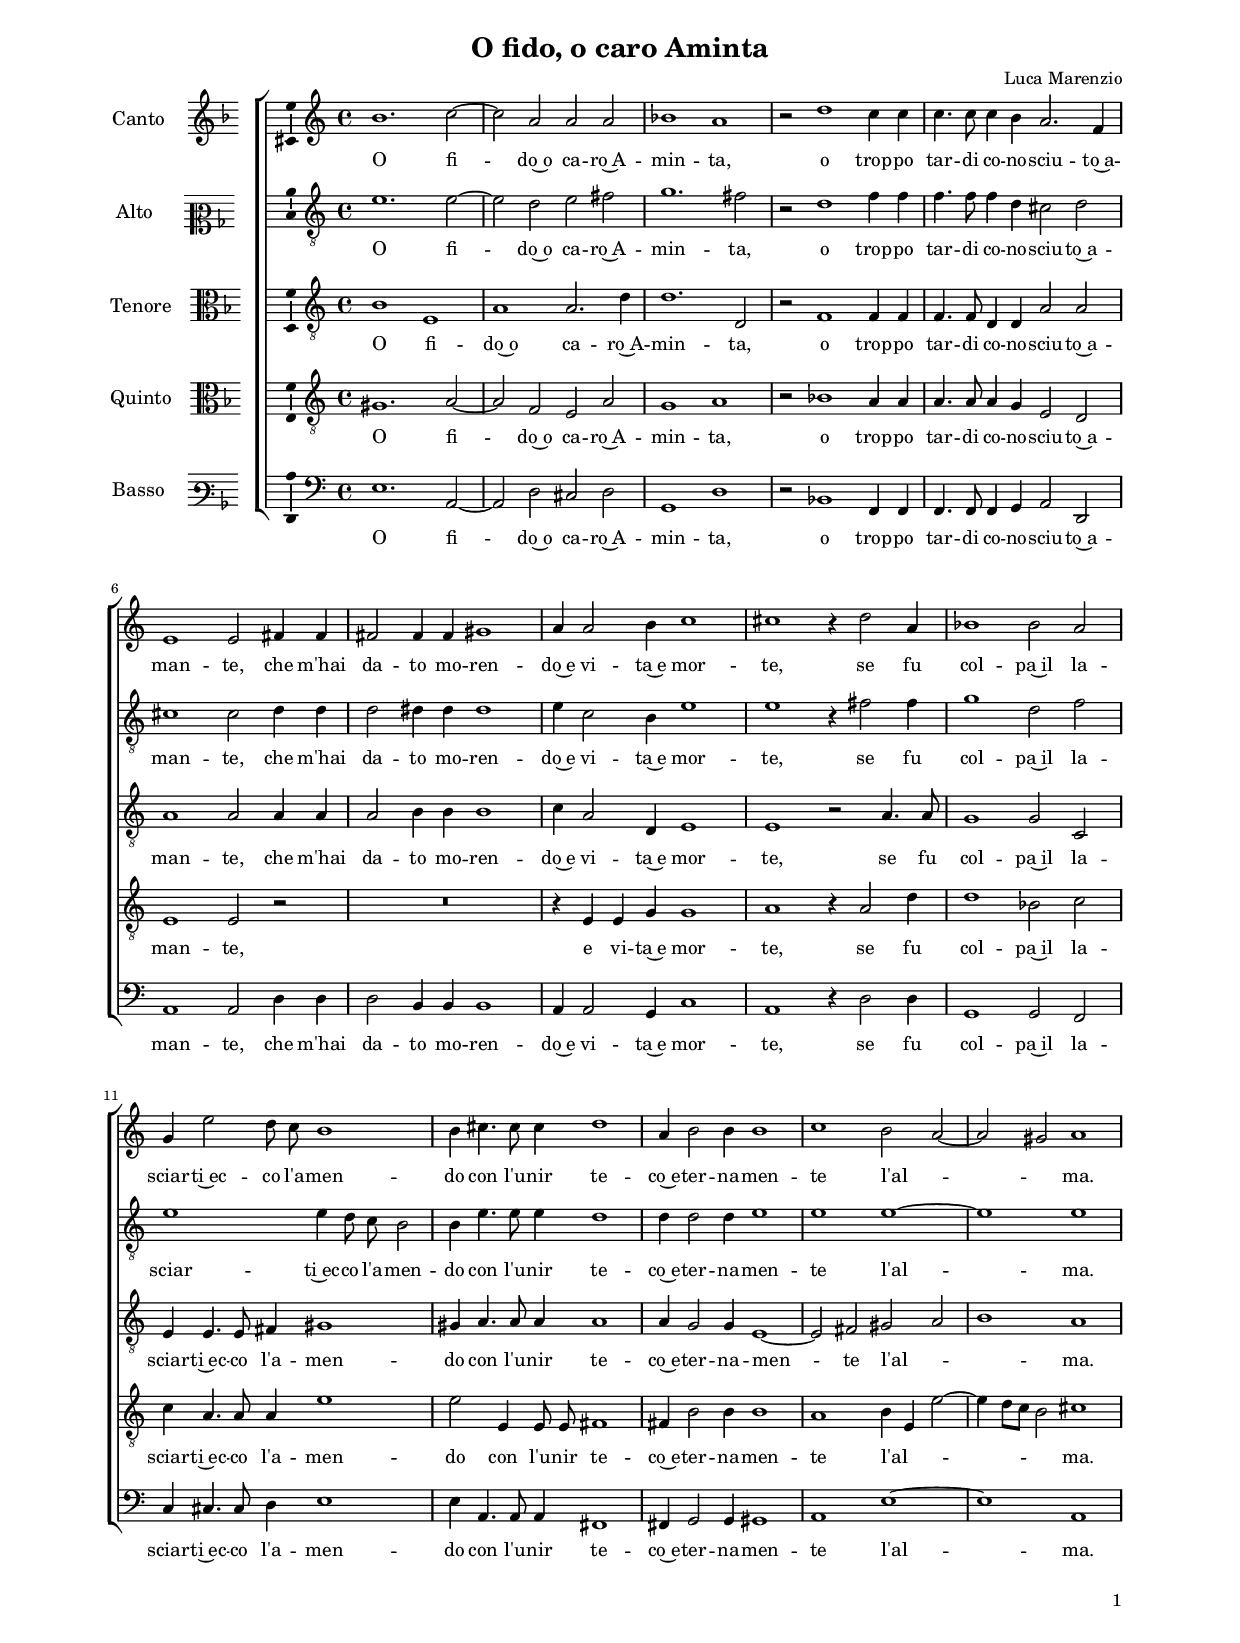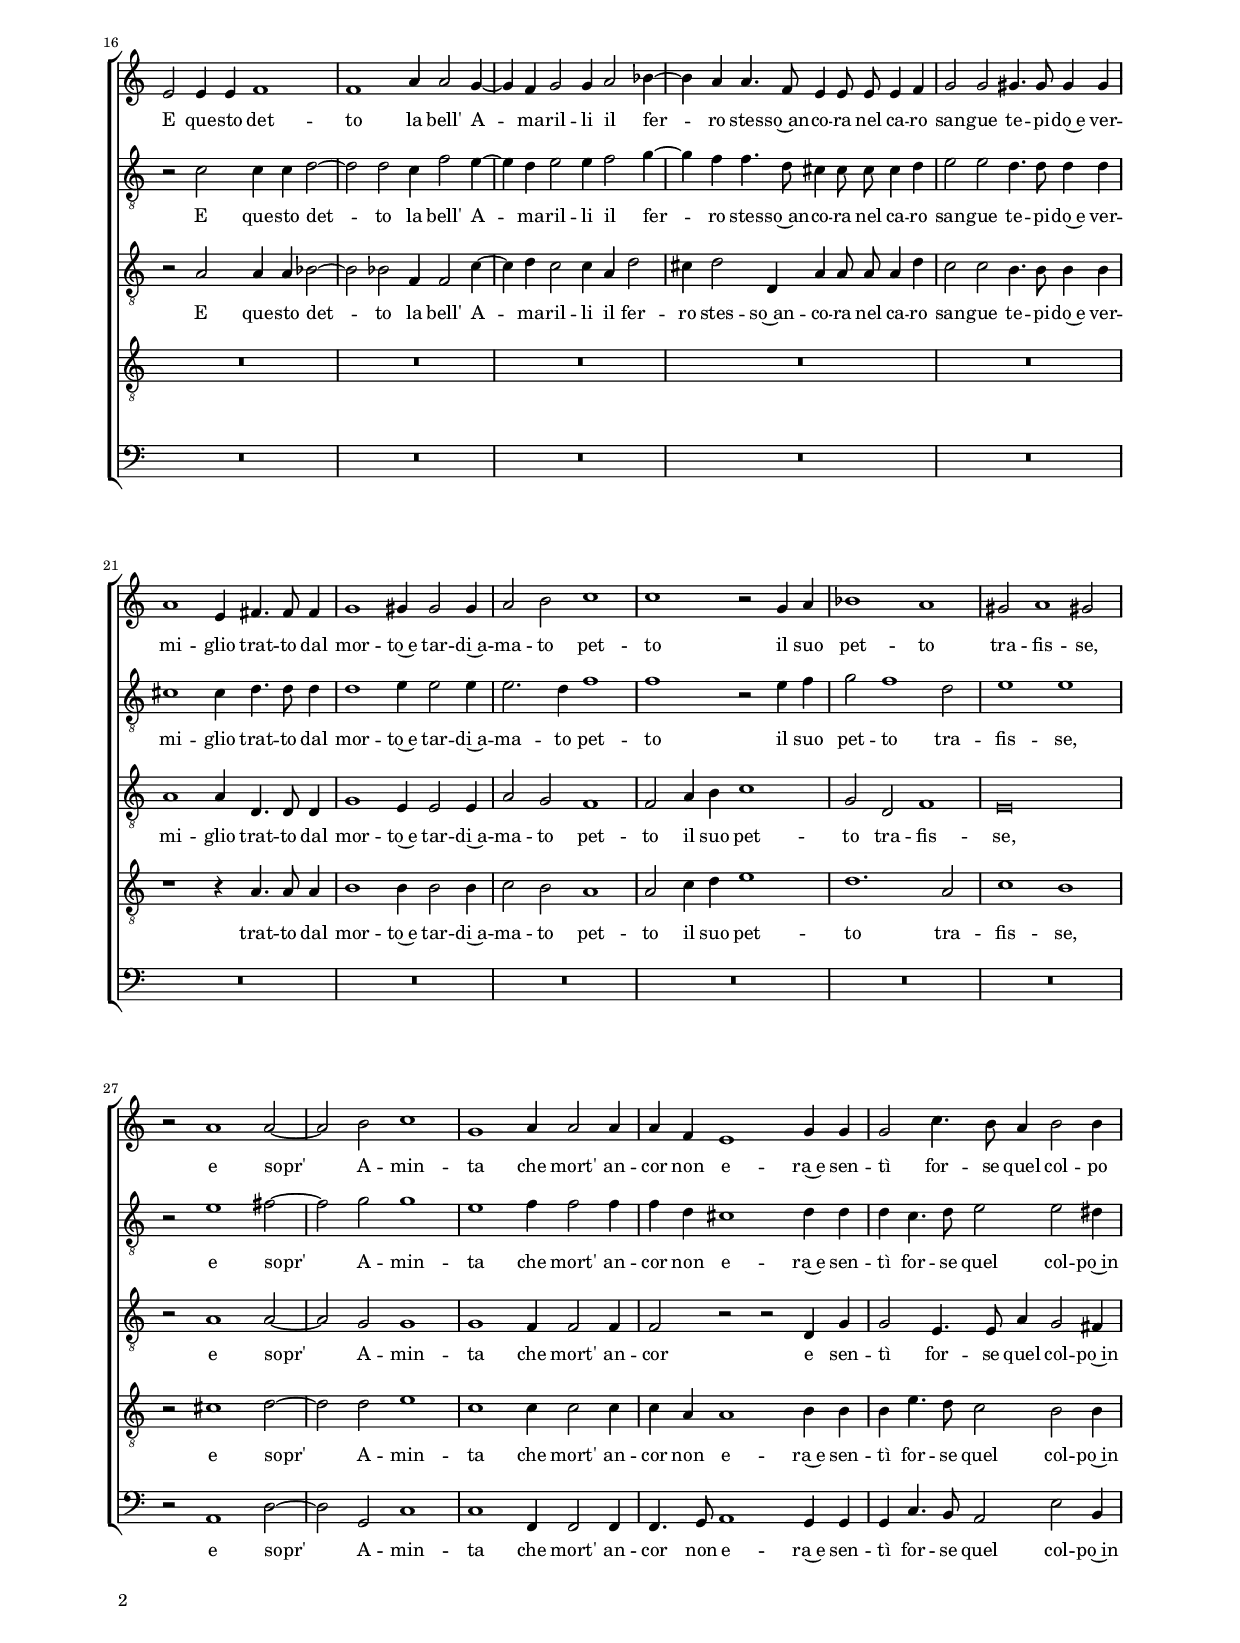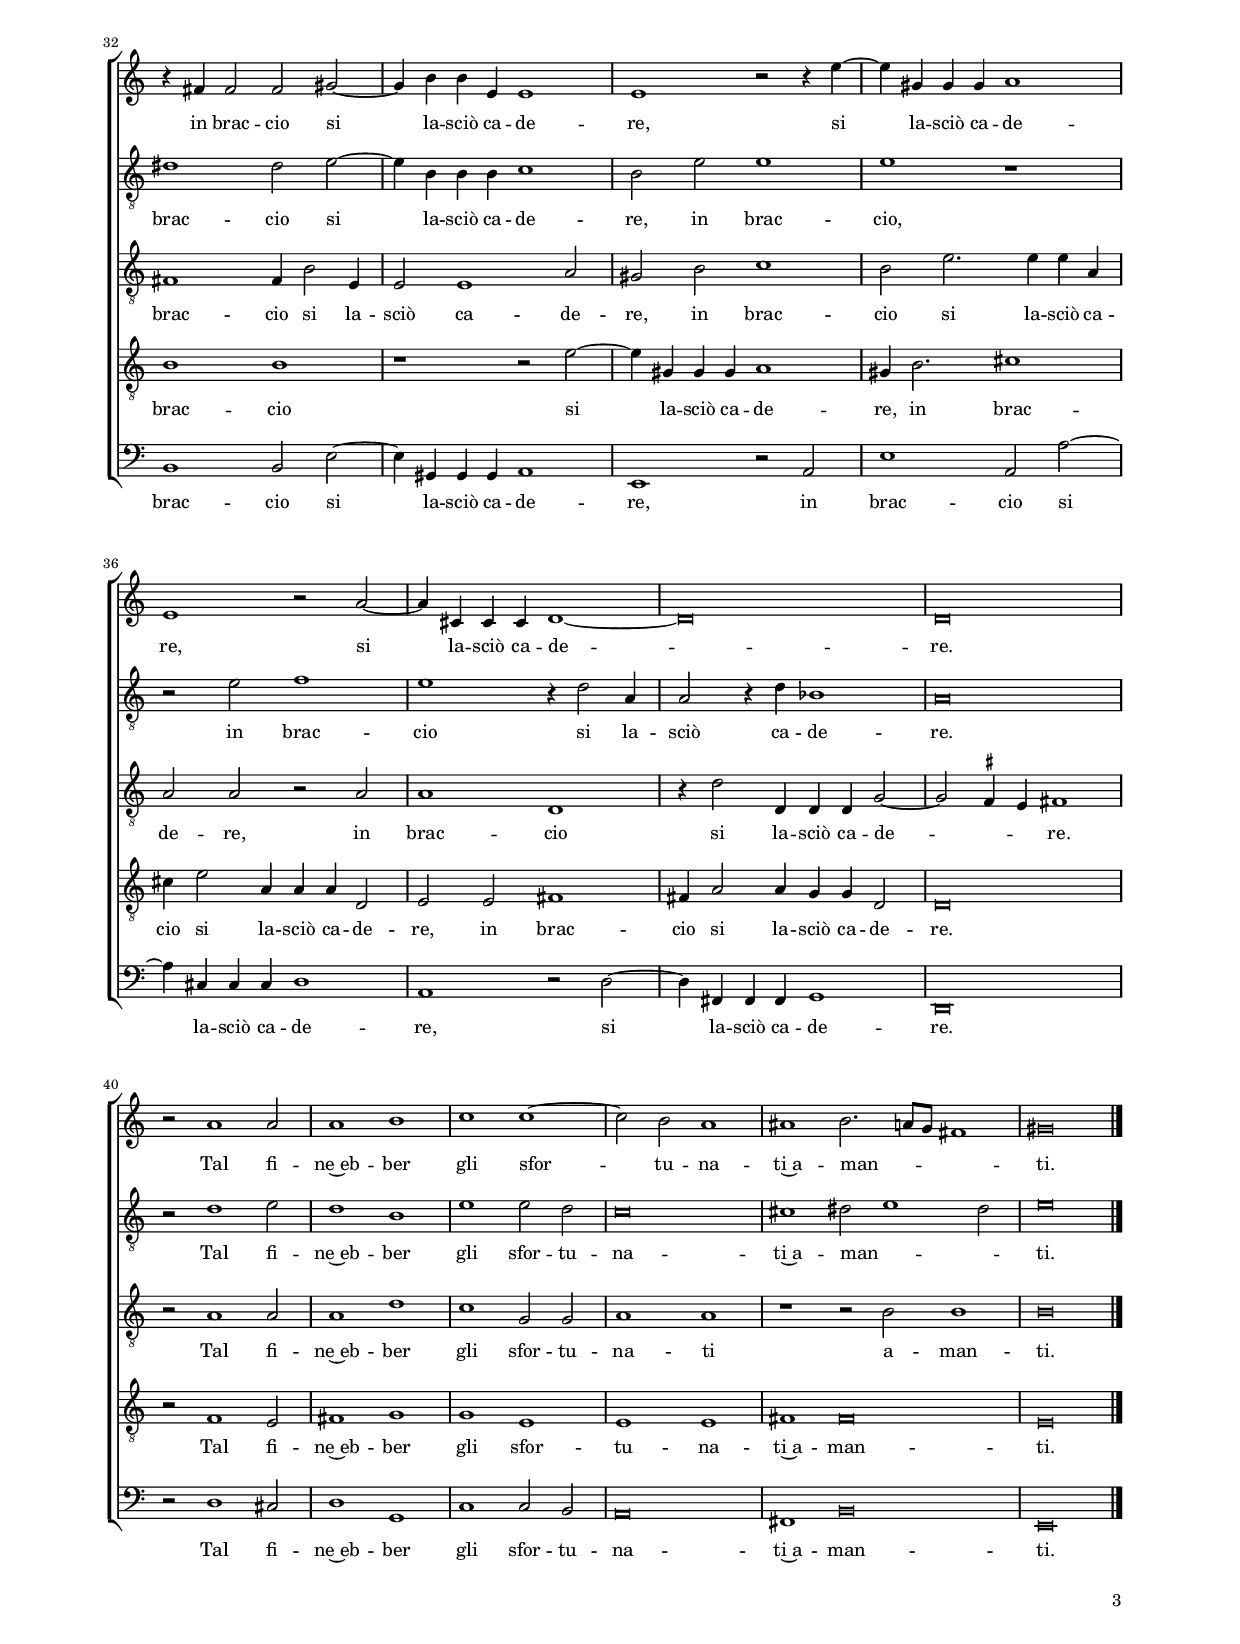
\header
{
  title="O fido, o caro Aminta"
  composer="Luca Marenzio"
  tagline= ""
}

\version "2.20.0"
\language deutsch
#(set-global-staff-size 15)
% #(set-default-paper-size "letter")
#(ly:set-option 'point-and-click #f)


\paper
	{
	top-margin = 1.8 \cm
	bottom-margin = 1.2 \cm
	left-margin = 2 \cm
	right-margin = 2 \cm
	ragged-bottom = ##f
	ragged-last-bottom = ##t
	print-page-number = ##f
	system-system-spacing = #'((basic-distance . 17) (minimum-distance . 14) (padding . 6) (strechability . 150))
    oddFooterMarkup=\markup   \fill-line { "" \fromproperty #'page:page-number-string }
    evenFooterMarkup=\markup  \fill-line { \fromproperty #'page:page-number-string "" }
    last-bottom-spacing = #'((basic-distance . 12) (minimum-distance . 7) (padding . 4))
	systems-per-page = 3
%   page-count = 3
%	min-systems-per-page = 3
%	print-all-headers = ##t
%	print-first-page-number = ##t
%	first-page-number = 1
	}

	
global = {
    \set Staff.autoBeaming = ##f
	\key f \major
	\time 4/4 \set Score.measureLength = #(ly:make-moment 2/1)
    \set Score.tempoHideNote = ##t
    \tempo 2 = 80
    \skip 1*2*43
    \set Score.measureLength = #(ly:make-moment 3/1)
    \skip 1*3
    \set Score.measureLength = #(ly:make-moment 2/1)
    \skip 1*2 \bar "|."
	}

	ficta = { \once \set suggestAccidentals = ##t }

	forget = #(define-music-function (music) (ly:music?) #{
		\accidentalStyle forget
		$music
		\accidentalStyle default
		#})

	m = \melisma
	me = \melismaEnd
%	\mark \markup { \override #'(style . baroque) { \note  #"breve" #1 = \note #"breve." #1 } }



incipitcantus = \markup { \score {
	{
	\set Staff.instrumentName = \markup { \fontsize #1 "Canto" }
	\key f \major
	\clef violin
	s4 \bar ""
	}
	\layout  {
	raggedright = ##t
	indent = 1.6 \cm
	line-width = 2.2\cm
	\context { \Staff \remove Time_signature_engraver }
	\override Staff.Clef.Y-extent = #'(0 . 0)
	}} \hspace #1 }

      
incipitaltus = \markup { \score {
	{
	\set Staff.instrumentName = \markup { \fontsize #1 "Alto" }
	\key f \major
	\clef mezzosoprano
	s4 \bar ""
	}
	\layout  {
	raggedright = ##t
	indent = 1.6 \cm
	line-width = 2.2\cm
	\context { \Staff \remove Time_signature_engraver }
	\override Staff.Clef.Y-extent = #'(0 . 0)
	}} \hspace #1 }


incipittenor = \markup { \score {
	{
	\set Staff.instrumentName = \markup { \fontsize #1 "Tenore" }
	\key f \major
	\clef alto
	s4 \bar ""
	}
	\layout  {
	raggedright = ##t
	indent = 1.6 \cm
	line-width = 2.2\cm
	\context { \Staff \remove Time_signature_engraver }
	\override Staff.Clef.Y-extent = #'(0 . 0)
	}} \hspace #1 }
      
      
incipitquintus = \markup { \score {
	{
	\set Staff.instrumentName = \markup { \fontsize #1 "Quinto" }
	\key f \major
	\clef alto
	s4 \bar ""
	}
	\layout  {
	raggedright = ##t
	indent = 1.6 \cm
	line-width = 2.2\cm
	\context { \Staff \remove Time_signature_engraver }
	\override Staff.Clef.Y-extent = #'(0 . 0)
	}} \hspace #1 }
      
      
incipitbassus = \markup { \score {
	{
	\set Staff.instrumentName = \markup { \fontsize #1 "Basso" }
	\key f \major
	\clef varbaritone
	s4 \bar ""
	}
	\layout  {
	raggedright = ##t
	indent = 1.6 \cm
	line-width = 2.2\cm
	\context { \Staff \remove Time_signature_engraver }
	\override Staff.Clef.Y-extent = #'(0 . 0)
	}} \hspace #1 }


cantus =  \relative c''
	{
	e1. f2~
	f2 d d d
	es1 d
	r2 g1 f4 f
%5
	f4. f8 f4 e d2. b4 |
	a1 a2 h4 h
	h2 h4 h cis1
	d4 d2 e4 f1
	fis1 r4 g2 d4
%10
	es1 es2 d |
	c4 a'2 g8 f e1
	e4 fis4. fis8 fis4 g1
	d4 e2 e4 e1
	f1 e2 d~
%15
	d2 cis d1 |
	a2 a4 a b1
	b1 d4 d2 c4~
	c4 b c2 c4 d2 es4~
	es4 d d4. b8 a4 a8 a a4 b
%20
	c2 c cis4. cis8 cis4 cis |
	d1 a4 h4. h8 h4
	c1 cis4 cis2 cis4
	d2 e f1
	f1 r2 c4 d
%25
	es1 d |
	cis2 d1 cis!2
	r2 d1 d2~
	d2 e2 f1
	c1 d4 d2 d4
%30
	d4 b a1 c4 c |
	c2 f4. e8 d4 e2 e4
    r4 h h2 h cis2~
    cis4 e4 e4 a, a1
	a1 r2 r4 a'~
%35
	a4 cis,4 cis cis d1 |
	a1 r2 d~
	d4 fis,4 fis fis g1~
	g\breve
	g\breve
%40
	r2 d'1 d2 |
	d1 e
	f1 f~
	f2 e d1
	dis1 e2. d8[ c] h1
%45
	cis\breve |
	}


altus =  \relative c'
    {
	a'1. a2~
	a2 g a h
	c1. h2
	r2 g1 b4 b
%5
	b4. b8 b4 g fis2 g |
	fis1 fis2 g4 g
	g2 gis4 gis gis1
	a4 f2 e4 a1
	a1 r4 h2 h4
%10
	c1 g2 b |
	a1 a4 g8 f e2
	e4 a4. a8 a4 g1
	g4 g2 g4 a1
	a1 a~
%15
	a1 a |
	r2 f f4 f g2~
	g2 g f4 b2 a4~
	a4 g a2 a4 b2 c4~
	c4 b b4. g8 fis4 fis8 fis fis4 g
%20
	a2 a g4. g8 g4 g |
	fis1 fis4 g4. g8 g4
	g1 a4 a2 a4
	a2. g4 b1
	b1 r2 a4 b
%25
	c2 b1 g2 |
	a1 a
	r2 a1 h2~
	h2 c c1
	a1 b4 b2 b4
%30
	b4 g fis1 g4 g |
	g4 f4. g8 a2 a gis4
	gis1 gis2 a~
	a4 e e e f1
	e2 a a1
%35
	a1 r |
	r2 a b1
	a1 r4 g2 d4
	d2 r4 g es1
	d\breve
%40
	r2 g1 a2 |
	g1 e
	a1 a2 g
	f\breve
	fis1 gis2 a1 gis2
%45
	a\breve |
	}


tenor =  \relative c'
	{
	e1 a,
	d1 d2. g4
	g1. g,2
	r2 b1 b4 b
%5
	b4. b8 g4 g d'2 d |
	d1 d2 d4 d
	d2 e4 e e1
	f4 d2 g,4 a1
	a1 r2 d4. d8
%10
	c1 c2 f, |
	a4 a4. a8 h4 cis1
	cis4 d4. d8 d4 d1
	d4 c2 c4 a1~
	a2 h cis d
%15
	e1 d |
	r2 d d4 d es2~
	es2 es b4 b2 f'4~
	f4 g f2 f4 d g2
	fis4 g2 g,4 d'4 d8 d d4 g
%20
	f2 f e4. e8 e4 e |
	d1 d4 g,4. g8 g4
	c1 a4 a2 a4
	d2 c b1
	b2 d4 e f1
%25
	c2 g b1 |
	a\breve
	r2 d1 d2~
	d2 c c1
	c1 b4 b2 b4
%30
	b2 r r g4 c |
	c2 a4. a8 d4 c2 h4
	h1 h4 e2 a,4
	a2 a1 d2
	cis2 e f1
%35
	e2 a2. a4 a d, |
	d2 d r d
	d1 g,
	r4 g'2 g,4 g4 g c2~
	c2 \ficta h4 a h!1
%40
	r2 d1 d2 |
	d1 g
	f1 c2 c
	d1 d
	r1 r2 e e1
%45
	e\breve |
	}


quintus  =  \relative c'
	{
	cis1. d2~
	d2 b a d
	c1 d
	r2 es1 d4 d
%5
	d4. d8 d4 c a2 g |
	a1 a2 r
	R\breve
	r4 a a c c1
	d1 r4 d2 g4
%10
	g1 es2 f |
	f4 d4. d8 d4 a'1
	a2 a,4 a8 a h1
	h4 e2 e4 e1
	d1 e4 a, a'2~
%15
	a4 g8[ f] e2 fis1 |
	R\breve
	R\breve
	R\breve
	R\breve
%20
	R\breve |
	r1 r4 d4. d8 d4
	e1 e4 e2 e4
	f2 e d1
	d2 f4 g a1
%25
	g1. d2 |
	f1 e
    r2 fis1 g2~
	g2 g a1
	f1 f4 f2 f4
%30
	f4 d d1 e4 e |
	e4 a4. g8 f2 e2 e4
	e1 e
	r1 r2 a~
	a4 cis, cis cis d1
%35
	cis4 e2. fis1 |
	fis4 a2 d,4 d4 d g,2
	a2 a h1
	h4 d2 d4 c4 c g2
	g\breve
%40
	r2 b1 a2 |
	h1 c
	c1 a
	a1 a
	h1 h\breve
%45
	a\breve |
	}


bassus  =  \relative c
	{
	a'1. d,2~
	d2 g fis g
	c,1 g'
	r2 es1 b4 b
%5
	b4. b8 b4 c d2 g, |
	d'1 d2 g4 g
	g2 e4 e e1
	d4 d2 c4 f1
	d1 r4 g2 g4
%10
	c,1 c2 b |
	f'4 fis4. fis8 g4 a1
	a4 d,4. d8 d4 h1
	h4 c2 c4 cis1
	d1 a'~
%15
	a1 d, |
	R\breve
	R\breve
	R\breve
	R\breve
%20
	R\breve |
	R\breve
	R\breve
	R\breve
	R\breve
%25
	R\breve |
	R\breve
	r2 d1 g2~
	g2 c, f1
	f1 b,4 b2 b4
%30
	b4. c8 d1 c4 c |
	c4 f4. e8 d2 a'2 e4
	e1 e2 a~
	a4 cis, cis cis d1
	a1 r2 d
%35
	a'1 d,2 d'~ |
	d4 fis, fis fis g1
	d1 r2 g~
	g4 h, h h c1
	g\breve
%40
	r2 g'1 fis2 |
	g1 c,
	f1 f2 e
	d\breve
	h1 e\breve
%45
	a,\breve |
	}


lyricscantus = \lyricmode {
	O fi -- do~o ca -- ro~A -- min -- ta,
    o trop -- po tar -- di co -- no -- sciu -- to~a -- man -- te,
    che m'hai da -- to mo -- ren -- do~e vi -- ta~e mor -- te,
    se fu col -- pa~il la -- sciar -- ti~ec -- co l'a -- men -- do
    con l'u -- nir te -- co~e -- ter -- na -- men -- te l'al -- _ _ ma.
    E que -- sto det -- to la bell' A -- ma -- ril -- li
    il fer -- ro stes -- so~an -- co -- ra
    nel ca -- ro san -- gue te -- pi -- do~e ver -- mi -- glio
    trat -- to dal mor -- to~e tar -- di~a -- ma -- to pet -- to
    il suo pet -- to tra -- fis -- se,
    e sopr' A -- min -- ta che mort' an -- cor non e -- ra~e sen -- tì for -- se
    quel col -- po in brac -- cio si la -- sciò ca -- de -- re,
    si la -- sciò ca -- de -- re,
    si la -- sciò ca -- de -- re.
    Tal fi -- ne~eb -- ber gli sfor -- tu -- na -- ti~a -- man -- _ _ ti.
	}


lyricsaltus = \lyricmode {
	O fi -- do~o ca -- ro~A -- min -- ta,
    o trop -- po tar -- di co -- no -- sciu -- to~a -- man -- te,
    che m'hai da -- to mo -- ren -- do~e vi -- ta~e mor -- te,
    se fu col -- pa~il la -- sciar -- ti~ec -- co l'a -- men -- do
    con l'u -- nir te -- co~e -- ter -- na -- men -- te l'al -- ma.
    E que -- sto det -- to la bell' A -- ma -- ril -- li
    il fer -- ro stes -- so~an -- co -- ra
    nel ca -- ro san -- gue te -- pi -- do~e ver -- mi -- glio
    trat -- to dal mor -- to~e tar -- di~a -- ma -- to pet -- to
    il suo pet -- to tra -- fis -- se,
    e sopr' A -- min -- ta che mort' an -- cor non e -- ra~e sen -- tì for -- se
    quel col -- po~in brac -- cio si la -- sciò ca -- de -- re,
    in brac -- cio,
    in brac -- cio
    si la -- sciò ca -- de -- re.
    Tal fi -- ne~eb -- ber gli sfor -- tu -- na -- ti~a -- man -- _ _ ti.
	}


lyricstenor = \lyricmode {
	O fi -- do~o ca -- ro~A -- min -- ta,
    o trop -- po tar -- di co -- no -- sciu -- to~a -- man -- te,
    che m'hai da -- to mo -- ren -- do~e vi -- ta~e mor -- te,
    se fu col -- pa~il la -- sciar -- ti~ec -- co l'a -- men -- do
    con l'u -- nir te -- co~e -- ter -- na -- men -- te l'al -- _ _ ma.
    E que -- sto det -- to la bell' A -- ma -- ril -- li
    il fer -- ro stes -- so~an -- co -- ra
    nel ca -- ro san -- gue te -- pi -- do~e ver -- mi -- glio
    trat -- to dal mor -- to~e tar -- di~a -- ma -- to pet -- to
    il suo pet -- to tra -- fis -- se,
    e sopr' A -- min -- ta che mort' an -- cor 
    e sen -- tì for -- se
    quel col -- po~in brac -- cio si la -- sciò ca -- de -- re,
    in brac -- cio si la -- sciò ca -- de -- re,
    in brac -- cio si la -- sciò ca -- de -- _ _ re.
    Tal fi -- ne~eb -- ber gli sfor -- tu -- na -- ti a -- man -- ti.
	}


lyricsquintus = \lyricmode {
    O fi -- do~o ca -- ro~A -- min -- ta,
    o trop -- po tar -- di co -- no -- sciu -- to~a -- man -- te,
    e vi -- ta~e mor -- te,
    se fu col -- pa~il la -- sciar -- ti~ec -- co l'a -- men -- do
    con l'u -- nir te -- co~e -- ter -- na -- men -- te l'al -- _ _ _ _ ma.
    trat -- to dal mor -- to~e tar -- di~a -- ma -- to pet -- to
    il suo pet -- to tra -- fis -- se,
    e sopr' A -- min -- ta che mort' an -- cor non e -- ra~e sen -- tì for -- se
    quel col -- po~in brac -- cio 
    si la -- sciò ca -- de -- re,
    in brac -- cio
    si la -- sciò ca -- de -- re,
    in brac -- cio
    si la -- sciò ca -- de -- re.
    Tal fi -- ne~eb -- ber gli sfor -- tu -- na -- ti~a -- man -- ti.
	}


lyricsbassus = \lyricmode {
	O fi -- do~o ca -- ro~A -- min -- ta,
    o trop -- po tar -- di co -- no -- sciu -- to~a -- man -- te,
    che m'hai da -- to mo -- ren -- do~e vi -- ta~e mor -- te,
    se fu col -- pa~il la -- sciar -- ti~ec -- co l'a -- men -- do
    con l'u -- nir te -- co~e -- ter -- na -- men -- te l'al -- ma.
    e sopr' A -- min -- ta che mort' an -- cor non e -- ra~e sen -- tì for -- se
    quel col -- po~in brac -- cio si la -- sciò ca -- de -- re,
    in brac -- cio
    si la -- sciò ca -- de -- re,
    si la -- sciò ca -- de -- re.
    Tal fi -- ne~eb -- ber gli sfor -- tu -- na -- ti~a -- man -- ti.
	}


\score
{  
    \transpose f c {
	\new ChoirStaff \with { \override StaffGrouper.staff-staff-spacing.basic-distance = #12 }
	<<

	\new Staff << \global
	\new Voice="v1" {
		\set Staff.instrumentName=\incipitcantus
%		\set Staff.instrumentName= "S"
		\set Staff.midiInstrument = "reed organ"
		\clef violin
		\cantus }
	\new Lyrics \lyricsto "v1" {\lyricscantus }
	>>


	\new Staff << \global
	\new Voice="v2" {
		\set Staff.instrumentName=\incipitaltus
%		\set Staff.instrumentName= "A"
		\set Staff.midiInstrument = "reed organ"
                \clef "G_8"
		\altus}
	\new Lyrics \lyricsto "v2" {\lyricsaltus }
	>>


	\new Staff << \global
	\new Voice="v3" {
		\set Staff.instrumentName=\incipittenor
%		\set Staff.instrumentName= "T"
		\set Staff.midiInstrument = "reed organ"
		\clef "G_8"
		\tenor }
	\new Lyrics \lyricsto "v3" {\lyricstenor }
	>>


	\new Staff << \global
	\new Voice="v5" {
		\set Staff.instrumentName=\incipitquintus
%		\set Staff.instrumentName= "Q"
		\set Staff.midiInstrument = "reed organ"
		\clef "G_8"
		\quintus}
	\new Lyrics \lyricsto "v5" {\lyricsquintus }
	>>


	\new Staff << \global
	\new Voice="v4" {
		\set Staff.instrumentName=\incipitbassus
%		\set Staff.instrumentName= "B"
		\set Staff.midiInstrument = "reed organ"
		\clef bass 
		\bassus }
	\new Lyrics \lyricsto "v4" {\lyricsbassus}
	>>

	>>
	} % transpose

	\layout
	{
	indent = 2.5\cm
	\context { \Lyrics \override VerticalAxisGroup.nonstaff-relatedstaff-spacing.padding = #1.4 }
%	\context { \Lyrics \override LyricText.font-size = #1 }
	\context { \Staff \override TimeSignature.break-visibility = #end-of-line-invisible }
	\context { \Staff \consists "Ambitus_engraver" }
%   \context { \Staff \consists "Custos_engraver" }
%   \context { \Staff \override Custos.style = #'mensural }
%	\context { \Voice \override Slur.transparent = ##t }
	\context { \Score \override BarNumber.padding = #2 }
	\context { \Voice \override NoteHead.style = #'baroque }
	}

\midi
	{
    	
	}

}


% EOF
